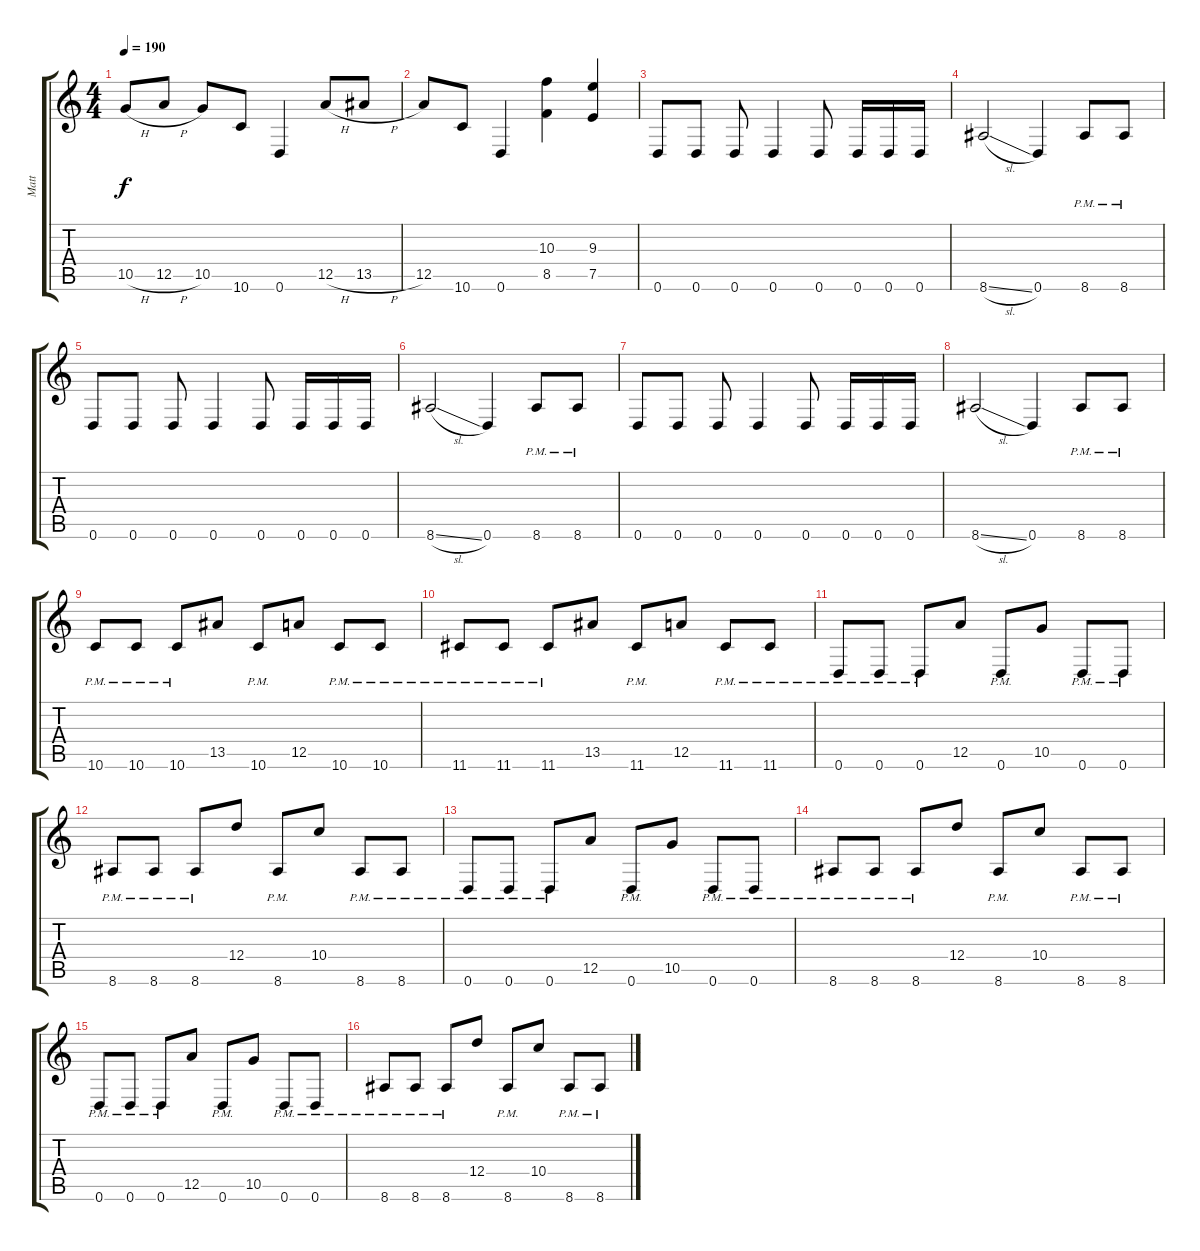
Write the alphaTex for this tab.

\track ("Matt" "Matt") {instrument distortionguitar}
\staff {score tabs}
\tuning (E4 B3 G3 D3 A2 D2) {hide}
\ts (4 4)
\tempo 190
\clef g2
\ks c
10.5{h}.8{dy f} 12.5{h}.8 10.5.8 10.6.8 0.6.4 12.5{h}.8 13.5{h}.8 |
12.5.8 10.6.8 0.6.4 (10.3 8.5).4 (9.3 7.5).4 |
0.6.8 0.6.8 0.6.8 0.6.4 0.6.8 0.6.16 0.6.16 0.6.16 |
8.6{sl}.2 0.6.4 8.6{pm}.8 8.6{pm}.8 |
0.6.8 0.6.8 0.6.8 0.6.4 0.6.8 0.6.16 0.6.16 0.6.16 |
8.6{sl}.2 0.6.4 8.6{pm}.8 8.6{pm}.8 |
0.6.8 0.6.8 0.6.8 0.6.4 0.6.8 0.6.16 0.6.16 0.6.16 |
8.6{sl}.2 0.6.4 8.6{pm}.8 8.6{pm}.8 |
10.6{pm}.8 10.6{pm}.8 10.6{pm}.8 13.5.8 10.6{pm}.8 12.5.8 10.6{pm}.8 10.6{pm}.8 |
11.6{pm}.8 11.6{pm}.8 11.6{pm}.8 13.5.8 11.6{pm}.8 12.5.8 11.6{pm}.8 11.6{pm}.8 |
0.6{pm}.8 0.6{pm}.8 0.6{pm}.8 12.5.8 0.6{pm}.8 10.5.8 0.6{pm}.8 0.6{pm}.8 |
8.6{pm}.8 8.6{pm}.8 8.6{pm}.8 12.4.8 8.6{pm}.8 10.4.8 8.6{pm}.8 8.6{pm}.8 |
0.6{pm}.8 0.6{pm}.8 0.6{pm}.8 12.5.8 0.6{pm}.8 10.5.8 0.6{pm}.8 0.6{pm}.8 |
8.6{pm}.8 8.6{pm}.8 8.6{pm}.8 12.4.8 8.6{pm}.8 10.4.8 8.6{pm}.8 8.6{pm}.8 |
0.6{pm}.8 0.6{pm}.8 0.6{pm}.8 12.5.8 0.6{pm}.8 10.5.8 0.6{pm}.8 0.6{pm}.8 |
8.6{pm}.8 8.6{pm}.8 8.6{pm}.8 12.4.8 8.6{pm}.8 10.4.8 8.6{pm}.8 8.6{pm}.8
